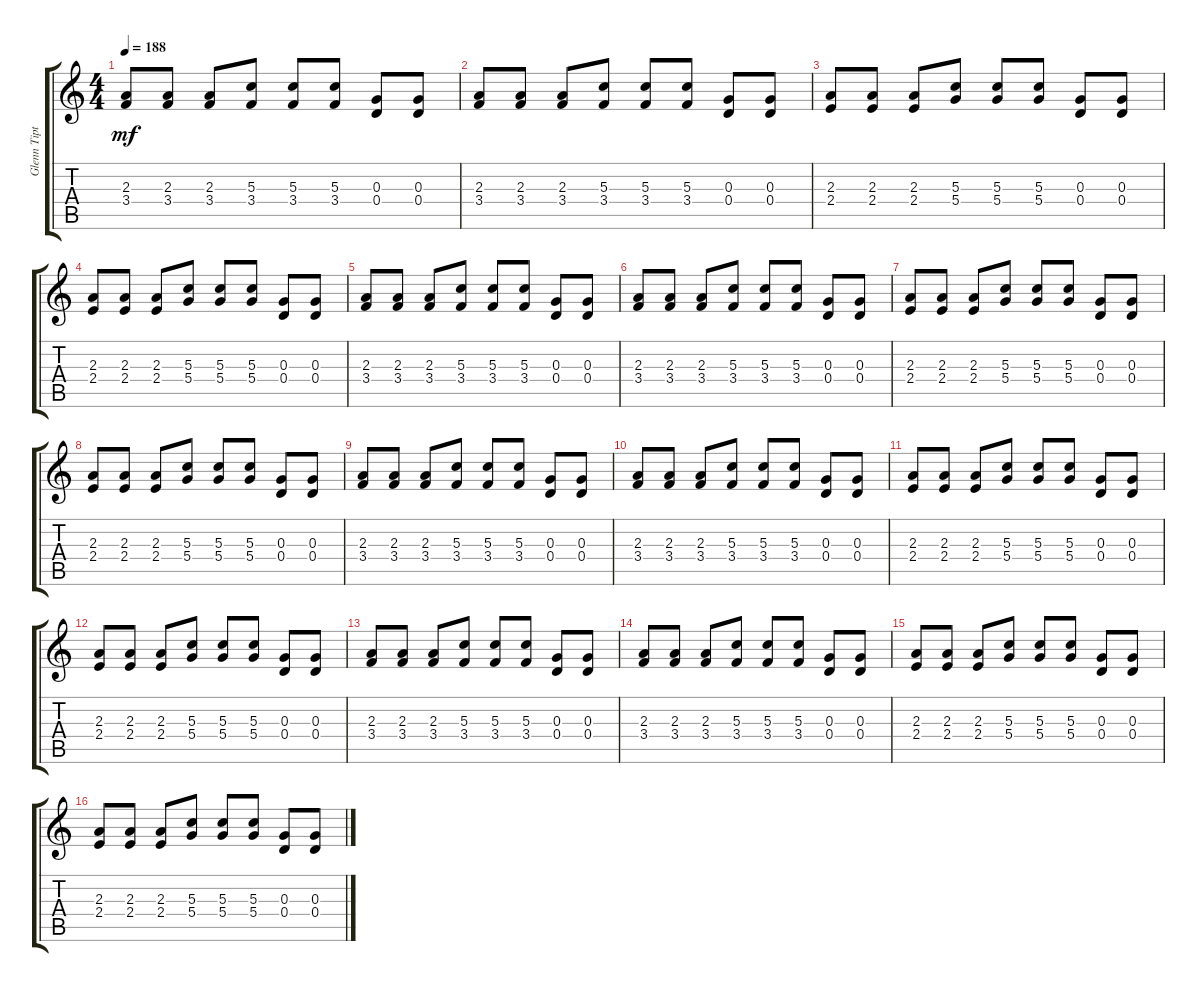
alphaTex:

\track ("Glenn Tipton" "Glenn Tipt") {instrument distortionguitar}
\staff {score tabs}
\tuning (E4 B3 G3 D3 A2 E2) {hide}
\ts (4 4)
\tempo 188
\clef g2
\ks c
(2.3 3.4).8{dy mf} (2.3 3.4).8 (2.3 3.4).8 (5.3 3.4).8 (5.3 3.4).8 (5.3 3.4).8 (0.3 0.4).8 (0.3 0.4).8 |
(2.3 3.4).8 (2.3 3.4).8 (2.3 3.4).8 (5.3 3.4).8 (5.3 3.4).8 (5.3 3.4).8 (0.3 0.4).8 (0.3 0.4).8 |
(2.3 2.4).8 (2.3 2.4).8 (2.3 2.4).8 (5.3 5.4).8 (5.3 5.4).8 (5.3 5.4).8 (0.3 0.4).8 (0.3 0.4).8 |
(2.3 2.4).8 (2.3 2.4).8 (2.3 2.4).8 (5.3 5.4).8 (5.3 5.4).8 (5.3 5.4).8 (0.3 0.4).8 (0.3 0.4).8 |
(2.3 3.4).8 (2.3 3.4).8 (2.3 3.4).8 (5.3 3.4).8 (5.3 3.4).8 (5.3 3.4).8 (0.3 0.4).8 (0.3 0.4).8 |
(2.3 3.4).8 (2.3 3.4).8 (2.3 3.4).8 (5.3 3.4).8 (5.3 3.4).8 (5.3 3.4).8 (0.3 0.4).8 (0.3 0.4).8 |
(2.3 2.4).8 (2.3 2.4).8 (2.3 2.4).8 (5.3 5.4).8 (5.3 5.4).8 (5.3 5.4).8 (0.3 0.4).8 (0.3 0.4).8 |
(2.3 2.4).8 (2.3 2.4).8 (2.3 2.4).8 (5.3 5.4).8 (5.3 5.4).8 (5.3 5.4).8 (0.3 0.4).8 (0.3 0.4).8 |
(2.3 3.4).8 (2.3 3.4).8 (2.3 3.4).8 (5.3 3.4).8 (5.3 3.4).8 (5.3 3.4).8 (0.3 0.4).8 (0.3 0.4).8 |
(2.3 3.4).8 (2.3 3.4).8 (2.3 3.4).8 (5.3 3.4).8 (5.3 3.4).8 (5.3 3.4).8 (0.3 0.4).8 (0.3 0.4).8 |
(2.3 2.4).8 (2.3 2.4).8 (2.3 2.4).8 (5.3 5.4).8 (5.3 5.4).8 (5.3 5.4).8 (0.3 0.4).8 (0.3 0.4).8 |
(2.3 2.4).8 (2.3 2.4).8 (2.3 2.4).8 (5.3 5.4).8 (5.3 5.4).8 (5.3 5.4).8 (0.3 0.4).8 (0.3 0.4).8 |
(2.3 3.4).8 (2.3 3.4).8 (2.3 3.4).8 (5.3 3.4).8 (5.3 3.4).8 (5.3 3.4).8 (0.3 0.4).8 (0.3 0.4).8 |
(2.3 3.4).8 (2.3 3.4).8 (2.3 3.4).8 (5.3 3.4).8 (5.3 3.4).8 (5.3 3.4).8 (0.3 0.4).8 (0.3 0.4).8 |
(2.3 2.4).8 (2.3 2.4).8 (2.3 2.4).8 (5.3 5.4).8 (5.3 5.4).8 (5.3 5.4).8 (0.3 0.4).8 (0.3 0.4).8 |
(2.3 2.4).8 (2.3 2.4).8 (2.3 2.4).8 (5.3 5.4).8 (5.3 5.4).8 (5.3 5.4).8 (0.3 0.4).8 (0.3 0.4).8
